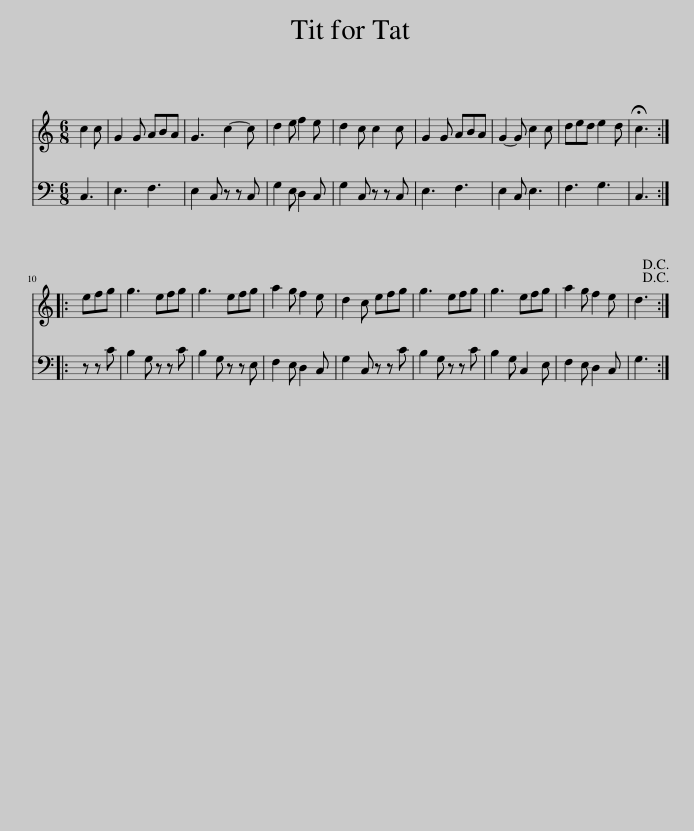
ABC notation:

X:1
%%score 1 2
L:1/8
M:6/8
I:linebreak $
K:C
V:1 treble
V:2 bass
V:1
 c2 c | G2 G ABA | G3 c2- c | d2 e f2 e | d2 c c2 c | %5
 G2 G ABA | G2- G c2 c | ded e2 d | !fermata!c3 ::$ efg | %10
 g3 efg | g3 efg | a2 g f2 e | d2 c efg | g3 efg | %15
 g3 efg | a2 g f2 e | d3 :| %18
V:2
 C,3 | E,3 F,3 | E,2 C, z z C, | G,2 E, D,2 C, | G,2 C, z z C, | %5
 E,3 F,3 | E,2 C, E,3 | F,3 G,3 | C,3 ::$ z z C | %10
 B,2 G, z z C | B,2 G, z z E, | F,2 E, D,2 C, | G,2 C, z z C | B,2 G, z z C | %15
 B,2 G, C,2 E, | F,2 E, D,2 C, | G,3 :| %18
